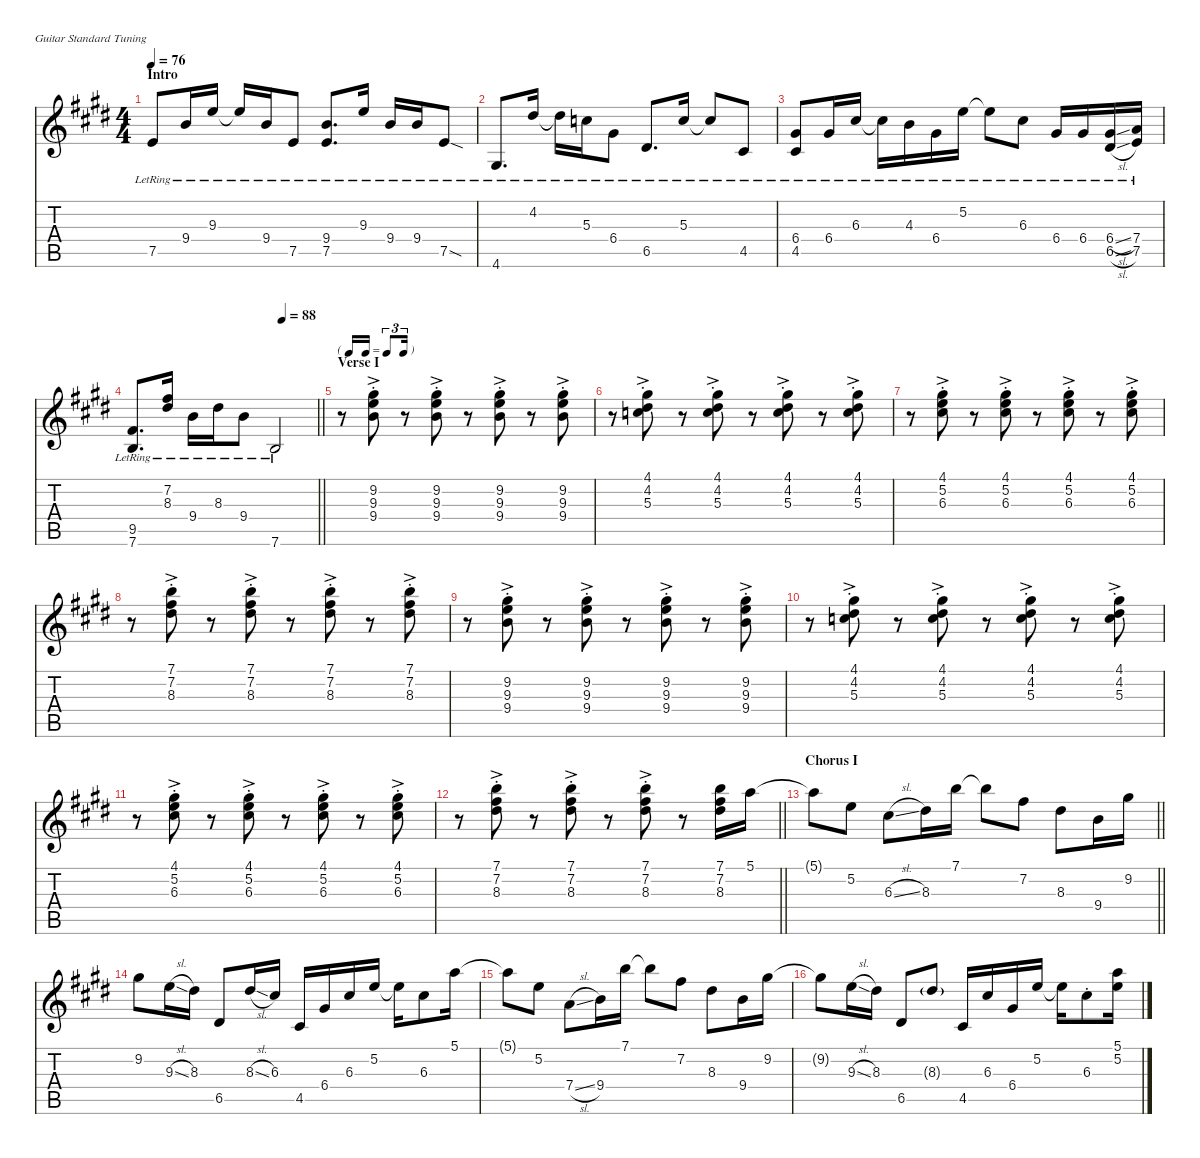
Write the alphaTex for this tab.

\defaultSystemsLayout 4
\hideDynamics
\bracketExtendMode nobrackets
\singleTrackTrackNamePolicy hidden
\multiTrackTrackNamePolicy hidden
\otherSystemsTrackNameOrientation horizontal
\track ("Guitar" "el.guit.") {instrument electricguitarclean}
\staff {score tabs}
\tuning (E4 B3 G3 D3 A2 E2)
\ts (4 4)
\beaming (8 2 2 2 2)
\section ("" "Intro")
\tempo 76
\clef g2
\ks e
7.5{lr acc forcenatural}.8{dy f instrument electricguitarclean beam Up} 9.4{lr acc forcenatural}.16{beam Up} 9.3{lr acc forcenatural}.16{beam Up} 9.3{lr t acc forcenatural}.16{beam Up} 9.4{lr acc forcenatural}.16{beam Up} 7.5{lr acc forcenatural}.8{beam Up} (9.4{lr acc forcenatural} 7.5{lr acc forcenatural}).8{d beam Up} 9.3{lr acc forcenatural}.16{beam Up} 9.4{lr acc forcenatural}.16{beam Up} 9.4{lr acc forcenatural}.16{beam Up} 7.5{sod lr acc forcenatural}.8{beam Up} |
\ks c#minor
4.6{lr acc #}.8{d beam Up} 4.2{lr acc #}.16{beam Up} 4.2{lr t acc #}.16{beam Down} 5.3{lr acc forcenatural}.16{beam Down} 6.4{lr acc #}.8{beam Down} 6.5{lr acc #}.8{d beam Up} 5.3{lr acc forcenatural}.16{beam Up} 5.3{lr t acc forcenatural}.8{beam Up} 4.5{lr acc #}.8{beam Up} |
(6.4{lr acc #} 4.5{lr acc #}).8{beam Up} 6.4{lr acc #}.16{beam Up} 6.3{lr acc #}.16{beam Up} 6.3{lr t acc #}.16{beam Down} 4.3{lr acc forcenatural}.16{beam Down} 6.4{lr acc #}.16{beam Down} 5.2{lr acc forcenatural}.16{beam Down} 5.2{lr t acc forcenatural}.8{beam Down} 6.3{lr acc #}.8{beam Down} 6.4{lr acc #}.16{beam Up} 6.4{lr acc #}.16{beam Up} (6.4{sl lr acc #} 6.5{sl lr acc #}).16{beam Up} (7.4{lr acc forcenatural} 7.5{lr acc forcenatural}).16{beam Up} |
\tempo (88 0.8125)
\barLineRight lightlight
(9.5{lr acc #} 7.6{lr acc forcenatural}).8{d beam Up} (7.2{lr acc #} 8.3{lr acc #}).16{beam Up} 9.4{lr acc forcenatural}.16{beam Down} 8.3{lr acc #}.16{beam Down} 9.4{lr acc forcenatural}.8{beam Down} 7.6{lr acc forcenatural}.2{beam Up} |
\tf triplet16th
\section ("" "Verse I")
\ks e
r.8{beam Down} (9.2{ac st acc #} 9.3{ac st acc forcenatural} 9.4{ac st acc forcenatural}).8{dy mp beam Down} r.8{beam Down} (9.2{ac st acc #} 9.3{ac st acc forcenatural} 9.4{ac st acc forcenatural}).8{beam Down} r.8{beam Down} (9.2{ac st acc #} 9.3{ac st acc forcenatural} 9.4{ac st acc forcenatural}).8{beam Down} r.8{beam Down} (9.2{ac st acc #} 9.3{ac st acc forcenatural} 9.4{ac st acc forcenatural}).8{beam Down} |
\ks c#minor
r.8{beam Down} (4.1{ac st acc #} 4.2{ac st acc #} 5.3{ac st acc forcenatural}).8{beam Down} r.8{beam Down} (4.1{ac st acc #} 4.2{ac st acc #} 5.3{ac st acc forcenatural}).8{beam Down} r.8{beam Down} (4.1{ac st acc #} 4.2{ac st acc #} 5.3{ac st acc forcenatural}).8{beam Down} r.8{beam Down} (4.1{ac st acc #} 4.2{ac st acc #} 5.3{ac st acc forcenatural}).8{beam Down} |
r.8{beam Down} (4.1{ac st acc #} 5.2{ac st acc forcenatural} 6.3{ac st acc #}).8{beam Down} r.8{beam Down} (4.1{ac st acc #} 5.2{ac st acc forcenatural} 6.3{ac st acc #}).8{beam Down} r.8{beam Down} (4.1{ac st acc #} 5.2{ac st acc forcenatural} 6.3{ac st acc #}).8{beam Down} r.8{beam Down} (4.1{ac st acc #} 5.2{ac st acc forcenatural} 6.3{ac st acc #}).8{beam Down} |
\ks e
r.8{beam Down} (7.1{ac st acc forcenatural} 7.2{ac st acc #} 8.3{ac st acc #}).8{beam Down} r.8{beam Down} (7.1{ac st acc forcenatural} 7.2{ac st acc #} 8.3{ac st acc #}).8{beam Down} r.8{beam Down} (7.1{ac st acc forcenatural} 7.2{ac st acc #} 8.3{ac st acc #}).8{beam Down} r.8{beam Down} (7.1{ac st acc forcenatural} 7.2{ac st acc #} 8.3{ac st acc #}).8{beam Down} |
\ks c#minor
r.8{beam Down} (9.2{ac st acc #} 9.3{ac st acc forcenatural} 9.4{ac st acc forcenatural}).8{beam Down} r.8{beam Down} (9.2{ac st acc #} 9.3{ac st acc forcenatural} 9.4{ac st acc forcenatural}).8{beam Down} r.8{beam Down} (9.2{ac st acc #} 9.3{ac st acc forcenatural} 9.4{ac st acc forcenatural}).8{beam Down} r.8{beam Down} (9.2{ac st acc #} 9.3{ac st acc forcenatural} 9.4{ac st acc forcenatural}).8{beam Down} |
r.8{beam Down} (4.1{ac st acc #} 4.2{ac st acc #} 5.3{ac st acc forcenatural}).8{beam Down} r.8{beam Down} (4.1{ac st acc #} 4.2{ac st acc #} 5.3{ac st acc forcenatural}).8{beam Down} r.8{beam Down} (4.1{ac st acc #} 4.2{ac st acc #} 5.3{ac st acc forcenatural}).8{beam Down} r.8{beam Down} (4.1{ac st acc #} 4.2{ac st acc #} 5.3{ac st acc forcenatural}).8{beam Down} |
\ks e
r.8{beam Down} (4.1{ac st acc #} 5.2{ac st acc forcenatural} 6.3{ac st acc #}).8{beam Down} r.8{beam Down} (4.1{ac st acc #} 5.2{ac st acc forcenatural} 6.3{ac st acc #}).8{beam Down} r.8{beam Down} (4.1{ac st acc #} 5.2{ac st acc forcenatural} 6.3{ac st acc #}).8{beam Down} r.8{beam Down} (4.1{ac st acc #} 5.2{ac st acc forcenatural} 6.3{ac st acc #}).8{beam Down} |
\barLineRight lightlight
\ks c#minor
r.8{beam Down} (7.1{ac st acc forcenatural} 7.2{ac st acc #} 8.3{ac st acc #}).8{beam Down} r.8{beam Down} (7.1{ac st acc forcenatural} 7.2{ac st acc #} 8.3{ac st acc #}).8{beam Down} r.8{beam Down} (7.1{ac st acc forcenatural} 7.2{ac st acc #} 8.3{ac st acc #}).8{beam Down} r.8{beam Down} (7.1{acc forcenatural} 7.2{acc #} 8.3{acc #}).16{dy mf beam Down} 5.1{acc forcenatural}.16{dy f beam Down} |
\section ("" "Chorus I")
\barLineRight lightlight
5.1{t acc forcenatural}.8{beam Down} 5.2{acc forcenatural}.8{beam Down} 6.3{sl acc #}.8{beam Down} 8.3{acc #}.16{beam Down} 7.1{acc forcenatural}.16{beam Down} 7.1{t acc forcenatural}.8{beam Down} 7.2{acc #}.8{beam Down} 8.3{acc #}.8{beam Down} 9.4{acc forcenatural}.16{beam Down} 9.2{acc #}.16{beam Down} |
\ks e
9.2{acc #}.8{beam Down} 9.3{sl acc forcenatural}.16{beam Down} 8.3{acc #}.16{beam Down} 6.5{acc #}.8{beam Up} 8.3{sl acc #}.16{beam Up} 6.3{acc #}.16{beam Up} 4.5{acc #}.16{beam Up} 6.4{acc #}.16{beam Up} 6.3{acc #}.16{beam Up} 5.2{acc forcenatural}.16{beam Up} 5.2{t acc forcenatural}.16{beam Down} 6.3{acc #}.8{beam Down} 5.1{acc forcenatural}.16{beam Down} |
\ks c#minor
5.1{t acc forcenatural}.8{beam Down} 5.2{acc forcenatural}.8{beam Down} 7.4{sl acc forcenatural}.8{beam Down} 9.4{acc forcenatural}.16{beam Down} 7.1{acc forcenatural}.16{beam Down} 7.1{t acc forcenatural}.8{beam Down} 7.2{acc #}.8{beam Down} 8.3{acc #}.8{beam Down} 9.4{acc forcenatural}.16{beam Down} 9.2{acc #}.16{beam Down} |
9.2{t acc #}.8{beam Down} 9.3{sl acc forcenatural}.16{beam Down} 8.3{acc #}.16{beam Down} 6.5{acc #}.8{beam Up} 8.3{g acc #}.8{dy ff beam Up} 4.5{acc #}.16{dy f beam Up} 6.3{acc #}.16{beam Up} 6.4{acc #}.16{beam Up} 5.2{acc forcenatural}.16{beam Up} 5.2{t acc forcenatural}.16{beam Down} 6.3{st acc #}.8{beam Down} (5.1{acc forcenatural} 5.2{acc forcenatural}).16{beam Down}
